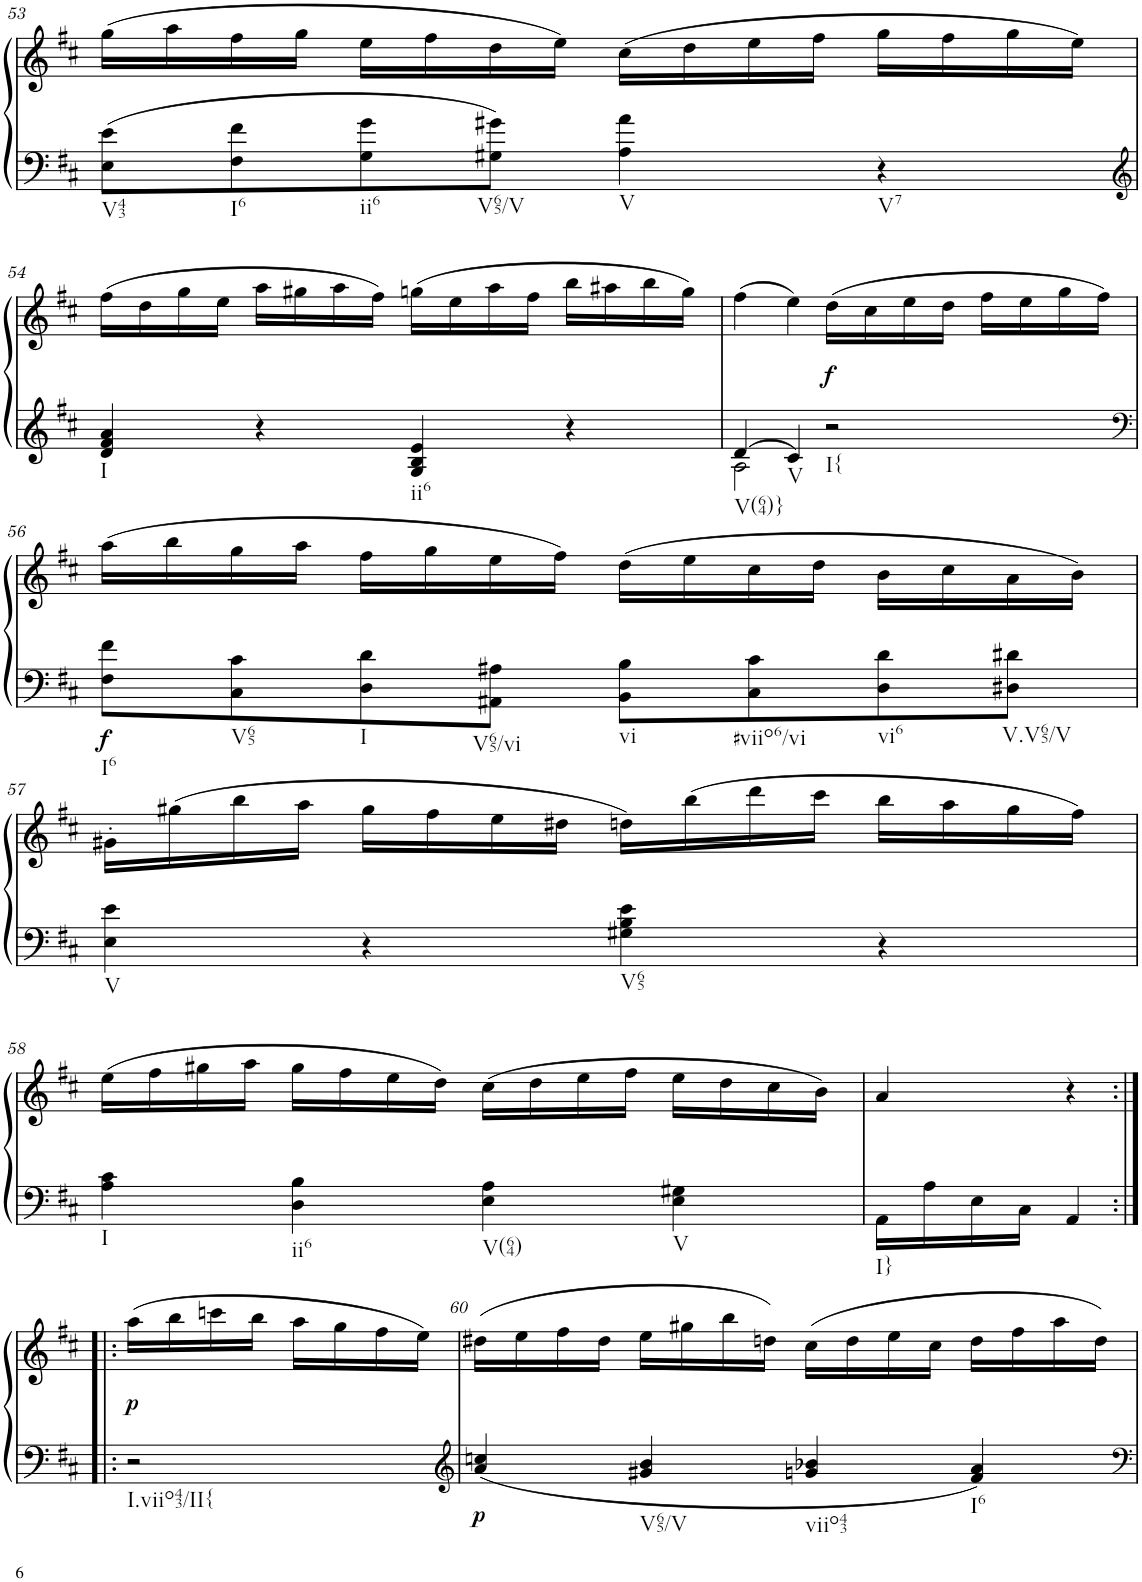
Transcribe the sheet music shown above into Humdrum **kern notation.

**kern	**kern	**dynam
*part1	*part1	*part1
*staff2	*staff1	*staff1/2
*I"unbenannt2	*	*
!!LO:PB:g=z
*clefF4	*clefG2	*
*k[f#c#]	*k[f#c#]	*
*M2/2	*M2/2	*
*met(c|)	*met(c|)	*
=53	=53	=53
!LO:TX:b:t=V43	!	!
8E\ 8e\L	(16gg\LL	.
.	16aa\	.
!LO:TX:b:t=I6	!	!
8F#\ 8f#\	16ff#\	.
.	16gg\JJ	.
!LO:TX:b:t=ii6	!	!
8G\ 8g\	16ee\LL	.
.	16ff#\	.
!LO:TX:b:t=V65/V	!	!
8G#X\ 8g#X\J	16dd\	.
.	16ee\JJ)	.
!LO:TX:b:t=V	!	!
4A\ 4a\	(16cc#\LL	.
.	16dd\	.
.	16ee\	.
.	16ff#\JJ	.
!LO:TX:b:t=V7	!	!
4r	16gg\LL	.
.	16ff#\	.
.	16gg\	.
.	16ee\JJ)	.
!!LO:LB:g=z
=54	=54	=54
*clefG2	*	*
!LO:TX:b:t=I	!	!
4d/ 4f#/ 4a/	(16ff#\LL	.
.	16dd\	.
.	16gg\	.
.	16ee\JJ	.
4r	16aa\LL	.
.	16gg#X\	.
.	16aa\	.
.	16ff#\JJ)	.
!LO:TX:b:t=ii6	!	!
4G/ 4B/ 4e/	(16ggn\LL	.
.	16ee\	.
.	16aa\	.
.	16ff#\JJ	.
4r	16bb\LL	.
.	16aa#X\	.
.	16bb\	.
.	16gg\JJ)	.
=55	=55	=55
*^	*	*
!LO:TX:b:t=V(64)}	!	!	!
4d/	2A\	(4ff#\	.
!LO:TX:b:t=V	!	!	!
4c#/	.	4ee\)	.
!LO:TX:b:t=I{	!	!	!
!	!	!	!LO:DY:b
2r	2ryy	(16dd\LL	f
.	.	16cc#\	.
.	.	16ee\	.
.	.	16dd\JJ	.
.	.	16ff#\LL	.
.	.	16ee\	.
.	.	16gg\	.
.	.	16ff#\JJ)	.
*v	*v	*	*
!!LO:LB:g=z
=56	=56	=56
*clefF4	*	*
!LO:TX:b:t=I6	!	!
!	!	!LO:DY:b=2
8F#\ 8f#\L	(16aa\LL	f
.	16bb\	.
!LO:TX:b:t=V65	!	!
8C#\ 8c#\	16gg\	.
.	16aa\JJ	.
!LO:TX:b:t=I	!	!
8D\ 8d\	16ff#\LL	.
.	16gg\	.
!LO:TX:b:t=V65/vi	!	!
8AA#X\ 8A#X\J	16ee\	.
.	16ff#\JJ)	.
!LO:TX:b:t=vi	!	!
8BB\ 8B\L	(16dd\LL	.
.	16ee\	.
!LO:TX:b:t=#viio6/vi	!	!
8C#\ 8c#\	16cc#\	.
.	16dd\JJ	.
!LO:TX:b:t=vi6	!	!
8D\ 8d\	16b\LL	.
.	16cc#\	.
!LO:TX:b:t=V.V65/V	!	!
8D#X\ 8d#X\J	16a\	.
.	16b\JJ)	.
!!LO:LB:g=z
=57	=57	=57
!LO:TX:b:t=V	!	!
4E\ 4e\	16g#X'\LL	.
.	(16gg#X\	.
.	16bb\	.
.	16aa\JJ	.
4r	16gg#\LL	.
.	16ff#\	.
.	16ee\	.
.	16dd#X\JJ	.
!LO:TX:b:t=V65	!	!
4G#X\ 4B\ 4e\	16ddn\LL)	.
.	(16bb\	.
.	16ddd\	.
.	16ccc#\JJ	.
4r	16bb\LL	.
.	16aa\	.
.	16gg#\	.
.	16ff#\JJ)	.
!!LO:LB:g=z
=58	=58	=58
!LO:TX:b:t=I	!	!
4A\ 4c#\	(16ee\LL	.
.	16ff#\	.
.	16gg#X\	.
.	16aa\JJ	.
!LO:TX:b:t=ii6	!	!
4D\ 4B\	16gg#\LL	.
.	16ff#\	.
.	16ee\	.
.	16dd\JJ)	.
!LO:TX:b:t=V(64)	!	!
4E\ 4A\	(16cc#\LL	.
.	16dd\	.
.	16ee\	.
.	16ff#\JJ	.
!LO:TX:b:t=V	!	!
4E\ 4G#X\	16ee\LL	.
.	16dd\	.
.	16cc#\	.
.	16b\JJ)	.
=59	=59	=59
!LO:TX:b:t=I}	!	!
16AA\LL	4a/	.
16A\	.	.
16E\	.	.
16C#\JJ	.	.
4AA/	4r	.
!!LO:LB:g=z
=59X7:|!|:	=59X7:|!|:	=59X7:|!|:
!LO:TX:b:t=I.viio43/II{	!	!
!	!	!LO:DY:b
2r	(16aa\LL	p
.	16bb\	.
.	16cccn\	.
.	16bb\JJ	.
.	16aa\LL	.
.	16gg\	.
.	16ff#\	.
.	16ee\JJ)	.
=60	=60	=60
*clefG2	*	*
!	!	!LO:DY:b=2
4a/ 4ccn/	(16dd#X\LL	p
.	16ee\	.
.	16ff#\	.
.	16dd#\JJ	.
!LO:TX:b:t=V65/V	!	!
4g#X/ 4b/	16ee\LL	.
.	16gg#X\	.
.	16bb\	.
.	16ddn\JJ)	.
!LO:TX:b:t=viio43	!	!
4gn/ 4b-X/	(16cc#\LL	.
.	16dd\	.
.	16ee\	.
.	16cc#\JJ	.
!LO:TX:b:t=I6	!	!
4f#/ 4a/	16dd\LL	.
.	16ff#\	.
.	16aa\	.
.	16dd\JJ)	.
=	=	=
*-	*-	*-
